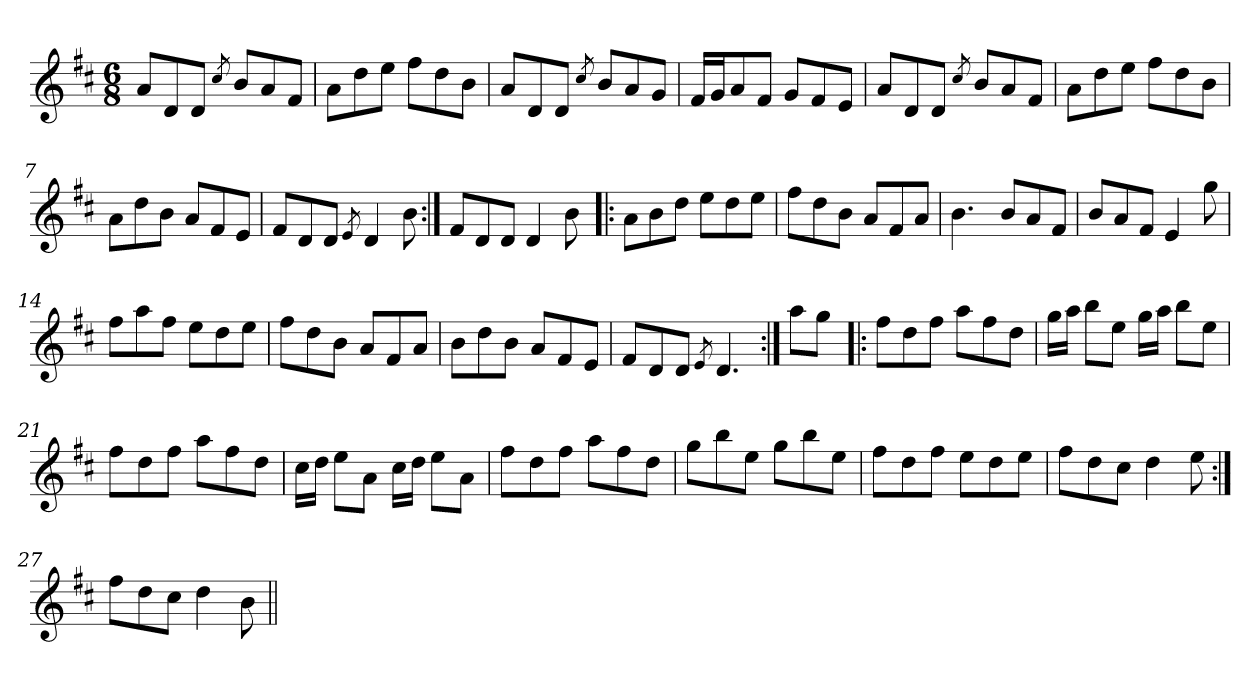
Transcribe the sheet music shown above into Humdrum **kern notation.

**kern
*part1
*staff1
*clefG2
*k[f#c#]
*D:
*M6/8
=1
8a/L
8d/
8d/J
8qcc#/
8b/L
8a/
8f#/J
=2
8a\L
8dd\
8ee\J
8ff#\L
8dd\
8b\J
=3
8a/L
8d/
8d/J
8qcc#/
8b/L
8a/
8g/J
=4
16f#/LL
16g/J
8a/
8f#/J
8g/L
8f#/
8e/J
=5
8a/L
8d/
8d/J
8qcc#/
8b/L
8a/
8f#/J
=6
8a\L
8dd\
8ee\J
8ff#\L
8dd\
8b\J
!!LO:LB:g=z
=7
8a\L
8dd\
8b\J
8a/L
8f#/
8e/J
=8
8f#/L
8d/
8d/J
8qe/
4d/
8b\
=9:|!
8f#/L
8d/
8d/J
4d/
8b\
=10!|:
8a\L
8b\
8dd\J
8ee\L
8dd\
8ee\J
=11
8ff#\L
8dd\
8b\J
8a/L
8f#/
8a/J
=12
4.b\
8b/L
8a/
8f#/J
=13
8b/L
8a/
8f#/J
4e/
8gg\
!!LO:LB:g=z
=14
8ff#\L
8aa\
8ff#\J
8ee\L
8dd\
8ee\J
=15
8ff#\L
8dd\
8b\J
8a/L
8f#/
8a/J
=16
8b\L
8dd\
8b\J
8a/L
8f#/
8e/J
=17
8f#/L
8d/
8d/J
8qe/
4.d/
=18:|!
8aa\L
8gg\J
=19!|:
8ff#\L
8dd\
8ff#\J
8aa\L
8ff#\
8dd\J
=20
16gg\LL
16aa\JJ
8bb\L
8ee\J
16gg\LL
16aa\JJ
8bb\L
8ee\J
!!LO:LB:g=z
=21
8ff#\L
8dd\
8ff#\J
8aa\L
8ff#\
8dd\J
=22
16cc#\LL
16dd\JJ
8ee\L
8a\J
16cc#\LL
16dd\JJ
8ee\L
8a\J
=23
8ff#\L
8dd\
8ff#\J
8aa\L
8ff#\
8dd\J
=24
8gg\L
8bb\
8ee\J
8gg\L
8bb\
8ee\J
=25
8ff#\L
8dd\
8ff#\J
8ee\L
8dd\
8ee\J
=26
8ff#\L
8dd\
8cc#\J
4dd\
8ee\
=27:|!
8ff#\L
8dd\
8cc#\J
4dd\
8b\
=||
*-
